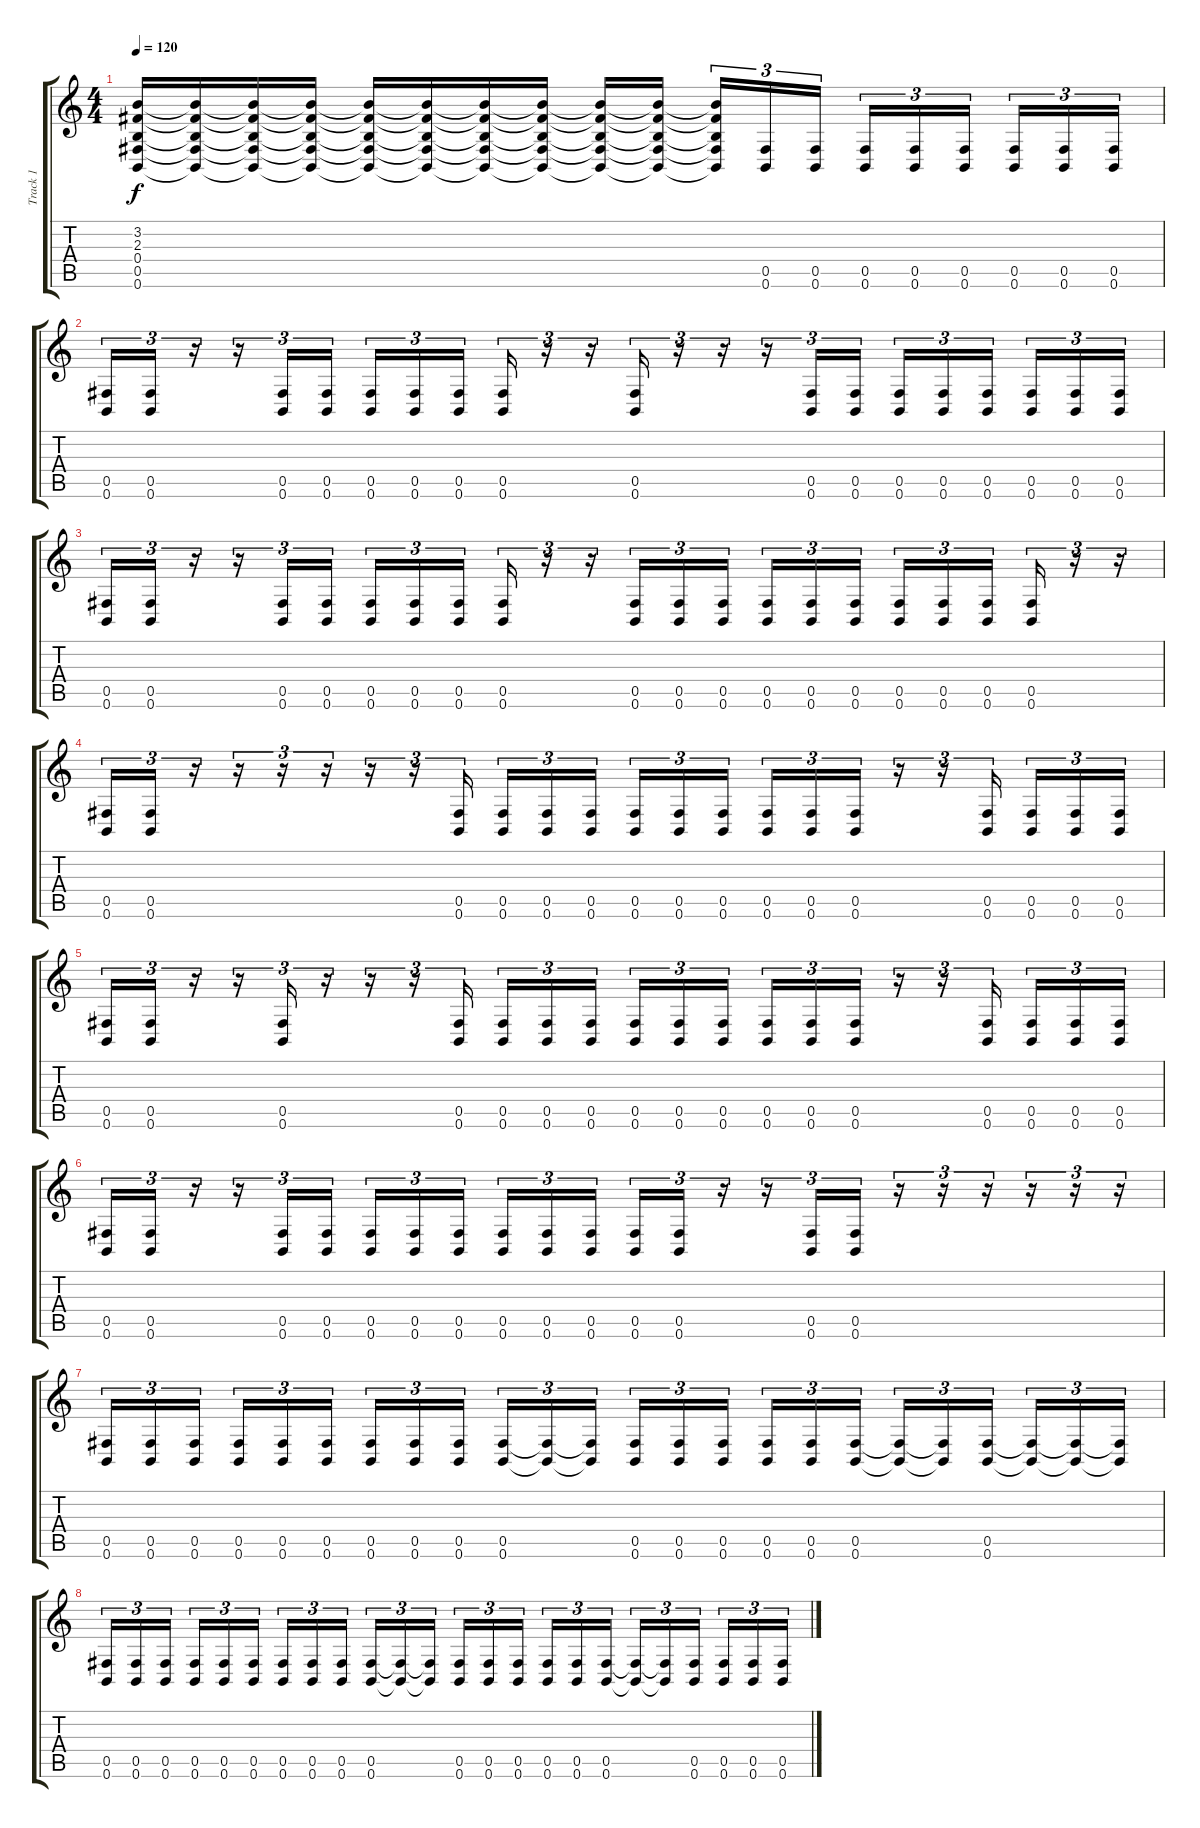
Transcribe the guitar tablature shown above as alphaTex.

\track ("Track 1" "Track 1") {instrument distortionguitar}
\staff {score tabs}
\tuning (Db4 Ab3 E3 B2 Gb2 B1) {hide}
\ts (4 4)
\tempo 120
\clef g2
\ks c
(3.2{t} 2.3{t} 0.4{t} 0.5{t} 0.6{t}).16{dy f} (3.2{t} 2.3{t} 0.4{t} 0.5{t} 0.6{t}).16 (3.2{t} 2.3{t} 0.4{t} 0.5{t} 0.6{t}).16 (3.2{t} 2.3{t} 0.4{t} 0.5{t} 0.6{t}).16 (3.2{t} 2.3{t} 0.4{t} 0.5{t} 0.6{t}).16 (3.2{t} 2.3{t} 0.4{t} 0.5{t} 0.6{t}).16 (3.2{t} 2.3{t} 0.4{t} 0.5{t} 0.6{t}).16 (3.2{t} 2.3{t} 0.4{t} 0.5{t} 0.6{t}).16 (3.2{t} 2.3{t} 0.4{t} 0.5{t} 0.6{t}).16 (3.2{t} 2.3{t} 0.4{t} 0.5{t} 0.6{t}).16 (3.2{t} 2.3{t} 0.4{t} 0.5{t} 0.6{t}).16{tu (3 2)} (0.5 0.6).16{tu (3 2)} (0.5 0.6).16{tu (3 2)} (0.5 0.6).16{tu (3 2)} (0.5 0.6).16{tu (3 2)} (0.5 0.6).16{tu (3 2)} (0.5 0.6).16{tu (3 2)} (0.5 0.6).16{tu (3 2)} (0.5 0.6).16{tu (3 2)} |
(0.5 0.6).16{tu (3 2)} (0.5 0.6).16{tu (3 2)} r.16{tu (3 2)} r.16{tu (3 2)} (0.5 0.6).16{tu (3 2)} (0.5 0.6).16{tu (3 2)} (0.5 0.6).16{tu (3 2)} (0.5 0.6).16{tu (3 2)} (0.5 0.6).16{tu (3 2)} (0.5 0.6).16{tu (3 2)} r.16{tu (3 2)} r.16{tu (3 2)} (0.5 0.6).16{tu (3 2)} r.16{tu (3 2)} r.16{tu (3 2)} r.16{tu (3 2)} (0.5 0.6).16{tu (3 2)} (0.5 0.6).16{tu (3 2)} (0.5 0.6).16{tu (3 2)} (0.5 0.6).16{tu (3 2)} (0.5 0.6).16{tu (3 2)} (0.5 0.6).16{tu (3 2)} (0.5 0.6).16{tu (3 2)} (0.5 0.6).16{tu (3 2)} |
(0.5 0.6).16{tu (3 2)} (0.5 0.6).16{tu (3 2)} r.16{tu (3 2)} r.16{tu (3 2)} (0.5 0.6).16{tu (3 2)} (0.5 0.6).16{tu (3 2)} (0.5 0.6).16{tu (3 2)} (0.5 0.6).16{tu (3 2)} (0.5 0.6).16{tu (3 2)} (0.5 0.6).16{tu (3 2)} r.16{tu (3 2)} r.16{tu (3 2)} (0.5 0.6).16{tu (3 2)} (0.5 0.6).16{tu (3 2)} (0.5 0.6).16{tu (3 2)} (0.5 0.6).16{tu (3 2)} (0.5 0.6).16{tu (3 2)} (0.5 0.6).16{tu (3 2)} (0.5 0.6).16{tu (3 2)} (0.5 0.6).16{tu (3 2)} (0.5 0.6).16{tu (3 2)} (0.5 0.6).16{tu (3 2)} r.16{tu (3 2)} r.16{tu (3 2)} |
(0.5 0.6).16{tu (3 2)} (0.5 0.6).16{tu (3 2)} r.16{tu (3 2)} r.16{tu (3 2)} r.16{tu (3 2)} r.16{tu (3 2)} r.16{tu (3 2)} r.16{tu (3 2)} (0.5 0.6).16{tu (3 2)} (0.5 0.6).16{tu (3 2)} (0.5 0.6).16{tu (3 2)} (0.5 0.6).16{tu (3 2)} (0.5 0.6).16{tu (3 2)} (0.5 0.6).16{tu (3 2)} (0.5 0.6).16{tu (3 2)} (0.5 0.6).16{tu (3 2)} (0.5 0.6).16{tu (3 2)} (0.5 0.6).16{tu (3 2)} r.16{tu (3 2)} r.16{tu (3 2)} (0.5 0.6).16{tu (3 2)} (0.5 0.6).16{tu (3 2)} (0.5 0.6).16{tu (3 2)} (0.5 0.6).16{tu (3 2)} |
(0.5 0.6).16{tu (3 2)} (0.5 0.6).16{tu (3 2)} r.16{tu (3 2)} r.16{tu (3 2)} (0.5 0.6).16{tu (3 2)} r.16{tu (3 2)} r.16{tu (3 2)} r.16{tu (3 2)} (0.5 0.6).16{tu (3 2)} (0.5 0.6).16{tu (3 2)} (0.5 0.6).16{tu (3 2)} (0.5 0.6).16{tu (3 2)} (0.5 0.6).16{tu (3 2)} (0.5 0.6).16{tu (3 2)} (0.5 0.6).16{tu (3 2)} (0.5 0.6).16{tu (3 2)} (0.5 0.6).16{tu (3 2)} (0.5 0.6).16{tu (3 2)} r.16{tu (3 2)} r.16{tu (3 2)} (0.5 0.6).16{tu (3 2)} (0.5 0.6).16{tu (3 2)} (0.5 0.6).16{tu (3 2)} (0.5 0.6).16{tu (3 2)} |
(0.5 0.6).16{tu (3 2)} (0.5 0.6).16{tu (3 2)} r.16{tu (3 2)} r.16{tu (3 2)} (0.5 0.6).16{tu (3 2)} (0.5 0.6).16{tu (3 2)} (0.5 0.6).16{tu (3 2)} (0.5 0.6).16{tu (3 2)} (0.5 0.6).16{tu (3 2)} (0.5 0.6).16{tu (3 2)} (0.5 0.6).16{tu (3 2)} (0.5 0.6).16{tu (3 2)} (0.5 0.6).16{tu (3 2)} (0.5 0.6).16{tu (3 2)} r.16{tu (3 2)} r.16{tu (3 2)} (0.5 0.6).16{tu (3 2)} (0.5 0.6).16{tu (3 2)} r.16{tu (3 2)} r.16{tu (3 2)} r.16{tu (3 2)} r.16{tu (3 2)} r.16{tu (3 2)} r.16{tu (3 2)} |
(0.5 0.6).16{tu (3 2)} (0.5 0.6).16{tu (3 2)} (0.5 0.6).16{tu (3 2)} (0.5 0.6).16{tu (3 2)} (0.5 0.6).16{tu (3 2)} (0.5 0.6).16{tu (3 2)} (0.5 0.6).16{tu (3 2)} (0.5 0.6).16{tu (3 2)} (0.5 0.6).16{tu (3 2)} (0.5 0.6).16{tu (3 2)} (0.5{t} 0.6{t}).16{tu (3 2)} (0.5{t} 0.6{t}).16{tu (3 2)} (0.5 0.6).16{tu (3 2)} (0.5 0.6).16{tu (3 2)} (0.5 0.6).16{tu (3 2)} (0.5 0.6).16{tu (3 2)} (0.5 0.6).16{tu (3 2)} (0.5 0.6).16{tu (3 2)} (0.5{t} 0.6{t}).16{tu (3 2)} (0.5{t} 0.6{t}).16{tu (3 2)} (0.5 0.6).16{tu (3 2)} (0.5{t} 0.6{t}).16{tu (3 2)} (0.5{t} 0.6{t}).16{tu (3 2)} (0.5{t} 0.6{t}).16{tu (3 2)} |
(0.5 0.6).16{tu (3 2)} (0.5 0.6).16{tu (3 2)} (0.5 0.6).16{tu (3 2)} (0.5 0.6).16{tu (3 2)} (0.5 0.6).16{tu (3 2)} (0.5 0.6).16{tu (3 2)} (0.5 0.6).16{tu (3 2)} (0.5 0.6).16{tu (3 2)} (0.5 0.6).16{tu (3 2)} (0.5 0.6).16{tu (3 2)} (0.5{t} 0.6{t}).16{tu (3 2)} (0.5{t} 0.6{t}).16{tu (3 2)} (0.5 0.6).16{tu (3 2)} (0.5 0.6).16{tu (3 2)} (0.5 0.6).16{tu (3 2)} (0.5 0.6).16{tu (3 2)} (0.5 0.6).16{tu (3 2)} (0.5 0.6).16{tu (3 2)} (0.5{t} 0.6{t}).16{tu (3 2)} (0.5{t} 0.6{t}).16{tu (3 2)} (0.5 0.6).16{tu (3 2)} (0.5 0.6).16{tu (3 2)} (0.5 0.6).16{tu (3 2)} (0.5 0.6).16{tu (3 2)}
